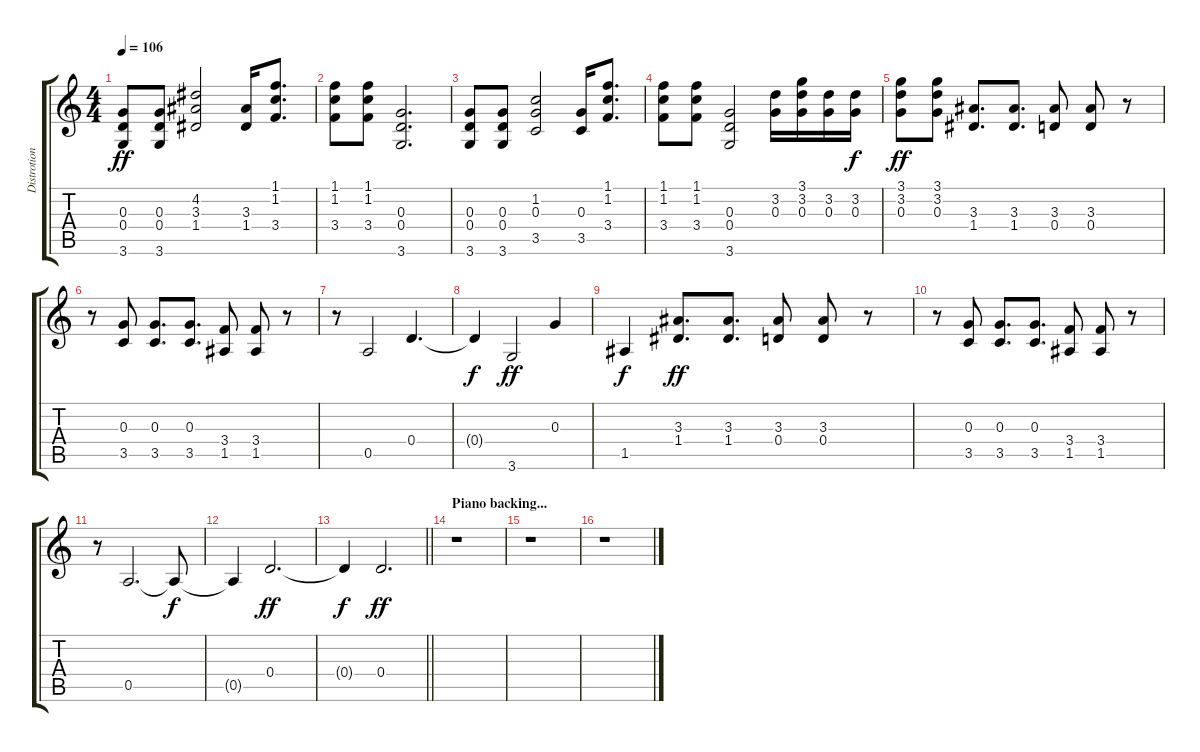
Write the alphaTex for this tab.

\track ("Distrotion guitar" "Distrotion") {instrument distortionguitar}
\staff {score tabs}
\tuning (E4 B3 G3 D3 A2 E2) {hide}
\ts (4 4)
\tempo 106
\clef g2
\ks c
(0.3 0.4 3.6).8{dy ff} (0.3 0.4 3.6).8 (4.2 3.3 1.4).2 (3.3 1.4).16 (1.1 1.2 3.4).8{d} |
(1.1 1.2 3.4).8 (1.1 1.2 3.4).8 (0.3 0.4 3.6).2{d} |
(0.3 0.4 3.6).8 (0.3 0.4 3.6).8 (1.2 0.3 3.5).2 (0.3 3.5).16 (1.1 1.2 3.4).8{d} |
(1.1 1.2 3.4).8 (1.1 1.2 3.4).8 (0.3 0.4 3.6).2 (3.2 0.3).16 (3.1 3.2 0.3).16 (3.2 0.3).16 (3.2 0.3).16{dy f} |
(3.1 3.2 0.3).8{dy ff} (3.1 3.2 0.3).8 (3.3 1.4).8{d} (3.3 1.4).8{d} (3.3 0.4).8 (3.3 0.4).8 r.8 |
r.8 (0.3 3.5).8 (0.3 3.5).8{d} (0.3 3.5).8{d} (3.4 1.5).8 (3.4 1.5).8 r.8 |
r.8 0.5.2 0.4.4{d} |
0.4{t}.4{dy f} 3.6.2{dy ff} 0.3.4 |
1.5.4{dy f} (3.3 1.4).8{d dy ff} (3.3 1.4).8{d} (3.3 0.4).8 (3.3 0.4).8 r.8 |
r.8 (0.3 3.5).8 (0.3 3.5).8{d} (0.3 3.5).8{d} (3.4 1.5).8 (3.4 1.5).8 r.8 |
r.8 0.5.2{d} 0.5{t}.8{dy f} |
0.5{t}.4 0.4.2{d dy ff} |
\barLineRight lightlight
0.4{t}.4{dy f} 0.4.2{d dy ff} |
\section ("" "Piano backing...")
r.1 |
r.1 |
r.1
